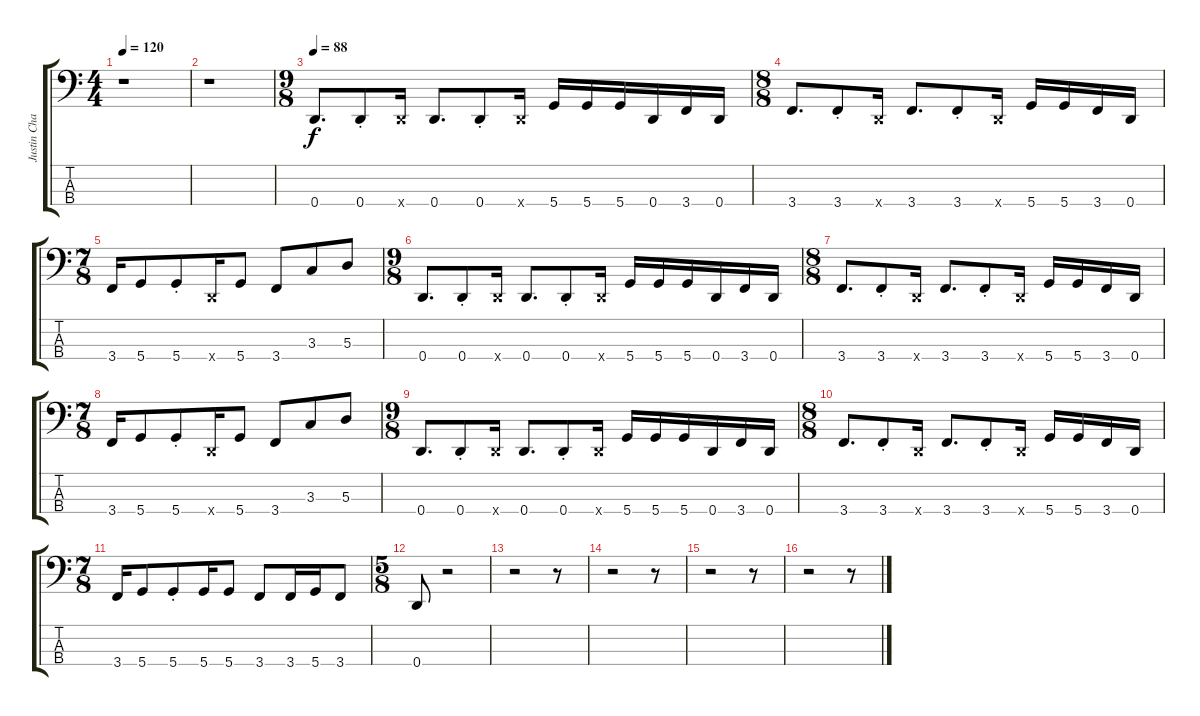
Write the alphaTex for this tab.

\track ("Justin Chancellor" "Justin Cha") {instrument electricbassfinger}
\staff {score tabs}
\tuning (G2 D2 A1 D1) {hide}
\ts (4 4)
\tempo 120
\clef f4
\ks c
r.1{dy f} |
r.1 |
\ts (9 8)
\tempo 88
0.4.8{d} 0.4{st}.8 0.4{x}.16 0.4.8{d} 0.4{st}.8 0.4{x}.16 5.4.16 5.4.16 5.4.16 0.4.16 3.4.16 0.4.16 |
\ts (8 8)
3.4.8{d} 3.4{st}.8 0.4{x}.16 3.4.8{d} 3.4{st}.8 0.4{x}.16 5.4.16 5.4.16 3.4.16 0.4.16 |
\ts (7 8)
3.4.16 5.4.8 5.4{st}.8 0.4{x}.16 5.4.8 3.4.8 3.3.8 5.3.8 |
\ts (9 8)
0.4.8{d} 0.4{st}.8 0.4{x}.16 0.4.8{d} 0.4{st}.8 0.4{x}.16 5.4.16 5.4.16 5.4.16 0.4.16 3.4.16 0.4.16 |
\ts (8 8)
3.4.8{d} 3.4{st}.8 0.4{x}.16 3.4.8{d} 3.4{st}.8 0.4{x}.16 5.4.16 5.4.16 3.4.16 0.4.16 |
\ts (7 8)
3.4.16 5.4.8 5.4{st}.8 0.4{x}.16 5.4.8 3.4.8 3.3.8 5.3.8 |
\ts (9 8)
0.4.8{d} 0.4{st}.8 0.4{x}.16 0.4.8{d} 0.4{st}.8 0.4{x}.16 5.4.16 5.4.16 5.4.16 0.4.16 3.4.16 0.4.16 |
\ts (8 8)
3.4.8{d} 3.4{st}.8 0.4{x}.16 3.4.8{d} 3.4{st}.8 0.4{x}.16 5.4.16 5.4.16 3.4.16 0.4.16 |
\ts (7 8)
3.4.16 5.4.8 5.4{st}.8 5.4.16 5.4.8 3.4.8 3.4.16 5.4.16 3.4.8 |
\ts (5 8)
0.4.8 r.2 |
r.2 r.8 |
r.2 r.8 |
r.2 r.8 |
r.2 r.8
